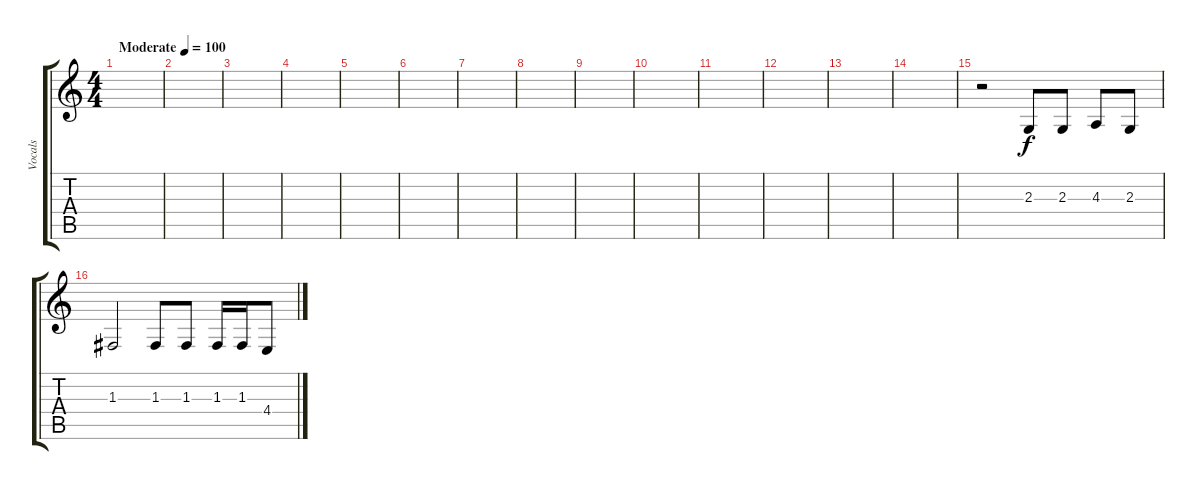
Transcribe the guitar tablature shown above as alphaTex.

\track ("Vocals" "Vocals") {instrument englishhorn}
\staff {score tabs}
\tuning (D4 A3 F3 C3 G2 C2) {hide}
\ts (4 4)
\tempo (100 "Moderate")
\clef g2
\ks c
|
|
|
|
|
|
|
|
|
|
|
|
|
|
r.2{volume 12} 2.3.8 2.3.8 4.3.8 2.3.8 |
1.3.2 1.3.8 1.3.8 1.3.16 1.3.16 4.4.8
